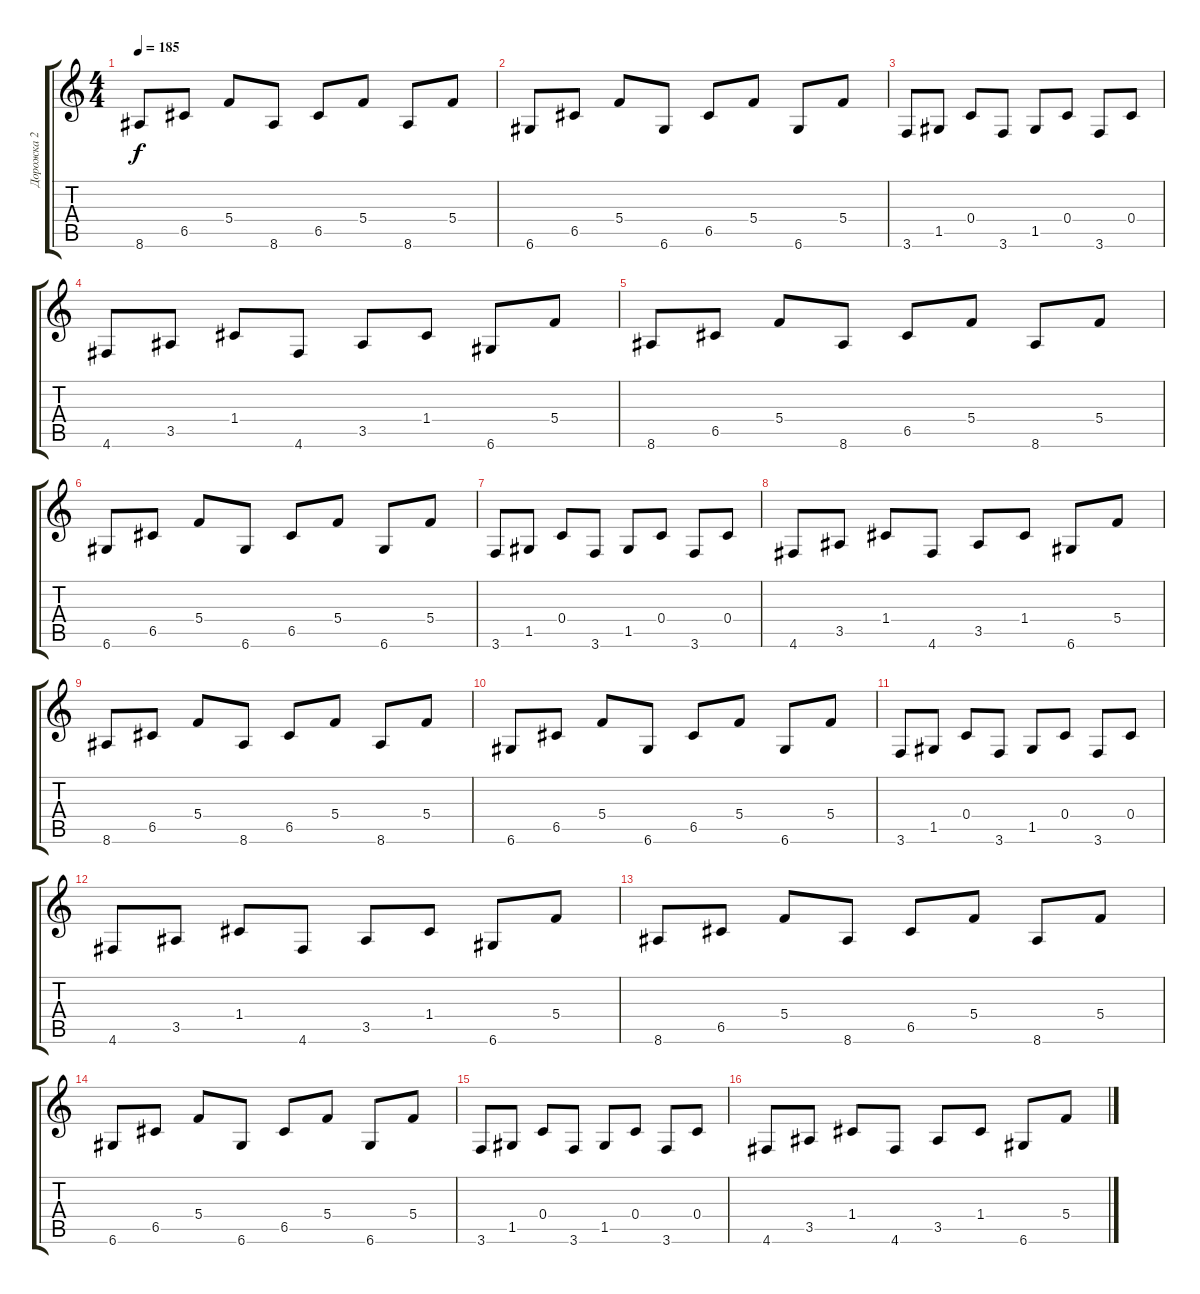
\track ("Дорожка 2" "Дорожка 2") {instrument distortionguitar}
\staff {score tabs}
\tuning (D4 A3 F3 C3 G2 D2) {hide}
\ts (4 4)
\tempo 185
\clef g2
\ks c
8.6.8{dy f} 6.5.8 5.4.8 8.6.8 6.5.8 5.4.8 8.6.8 5.4.8 |
6.6.8 6.5.8 5.4.8 6.6.8 6.5.8 5.4.8 6.6.8 5.4.8 |
3.6.8 1.5.8 0.4.8 3.6.8 1.5.8 0.4.8 3.6.8 0.4.8 |
4.6.8 3.5.8 1.4.8 4.6.8 3.5.8 1.4.8 6.6.8 5.4.8 |
8.6.8 6.5.8 5.4.8 8.6.8 6.5.8 5.4.8 8.6.8 5.4.8 |
6.6.8 6.5.8 5.4.8 6.6.8 6.5.8 5.4.8 6.6.8 5.4.8 |
3.6.8 1.5.8 0.4.8 3.6.8 1.5.8 0.4.8 3.6.8 0.4.8 |
4.6.8 3.5.8 1.4.8 4.6.8 3.5.8 1.4.8 6.6.8 5.4.8 |
8.6.8 6.5.8 5.4.8 8.6.8 6.5.8 5.4.8 8.6.8 5.4.8 |
6.6.8 6.5.8 5.4.8 6.6.8 6.5.8 5.4.8 6.6.8 5.4.8 |
3.6.8 1.5.8 0.4.8 3.6.8 1.5.8 0.4.8 3.6.8 0.4.8 |
4.6.8 3.5.8 1.4.8 4.6.8 3.5.8 1.4.8 6.6.8 5.4.8 |
8.6.8 6.5.8 5.4.8 8.6.8 6.5.8 5.4.8 8.6.8 5.4.8 |
6.6.8 6.5.8 5.4.8 6.6.8 6.5.8 5.4.8 6.6.8 5.4.8 |
3.6.8 1.5.8 0.4.8 3.6.8 1.5.8 0.4.8 3.6.8 0.4.8 |
4.6.8 3.5.8 1.4.8 4.6.8 3.5.8 1.4.8 6.6.8 5.4.8
